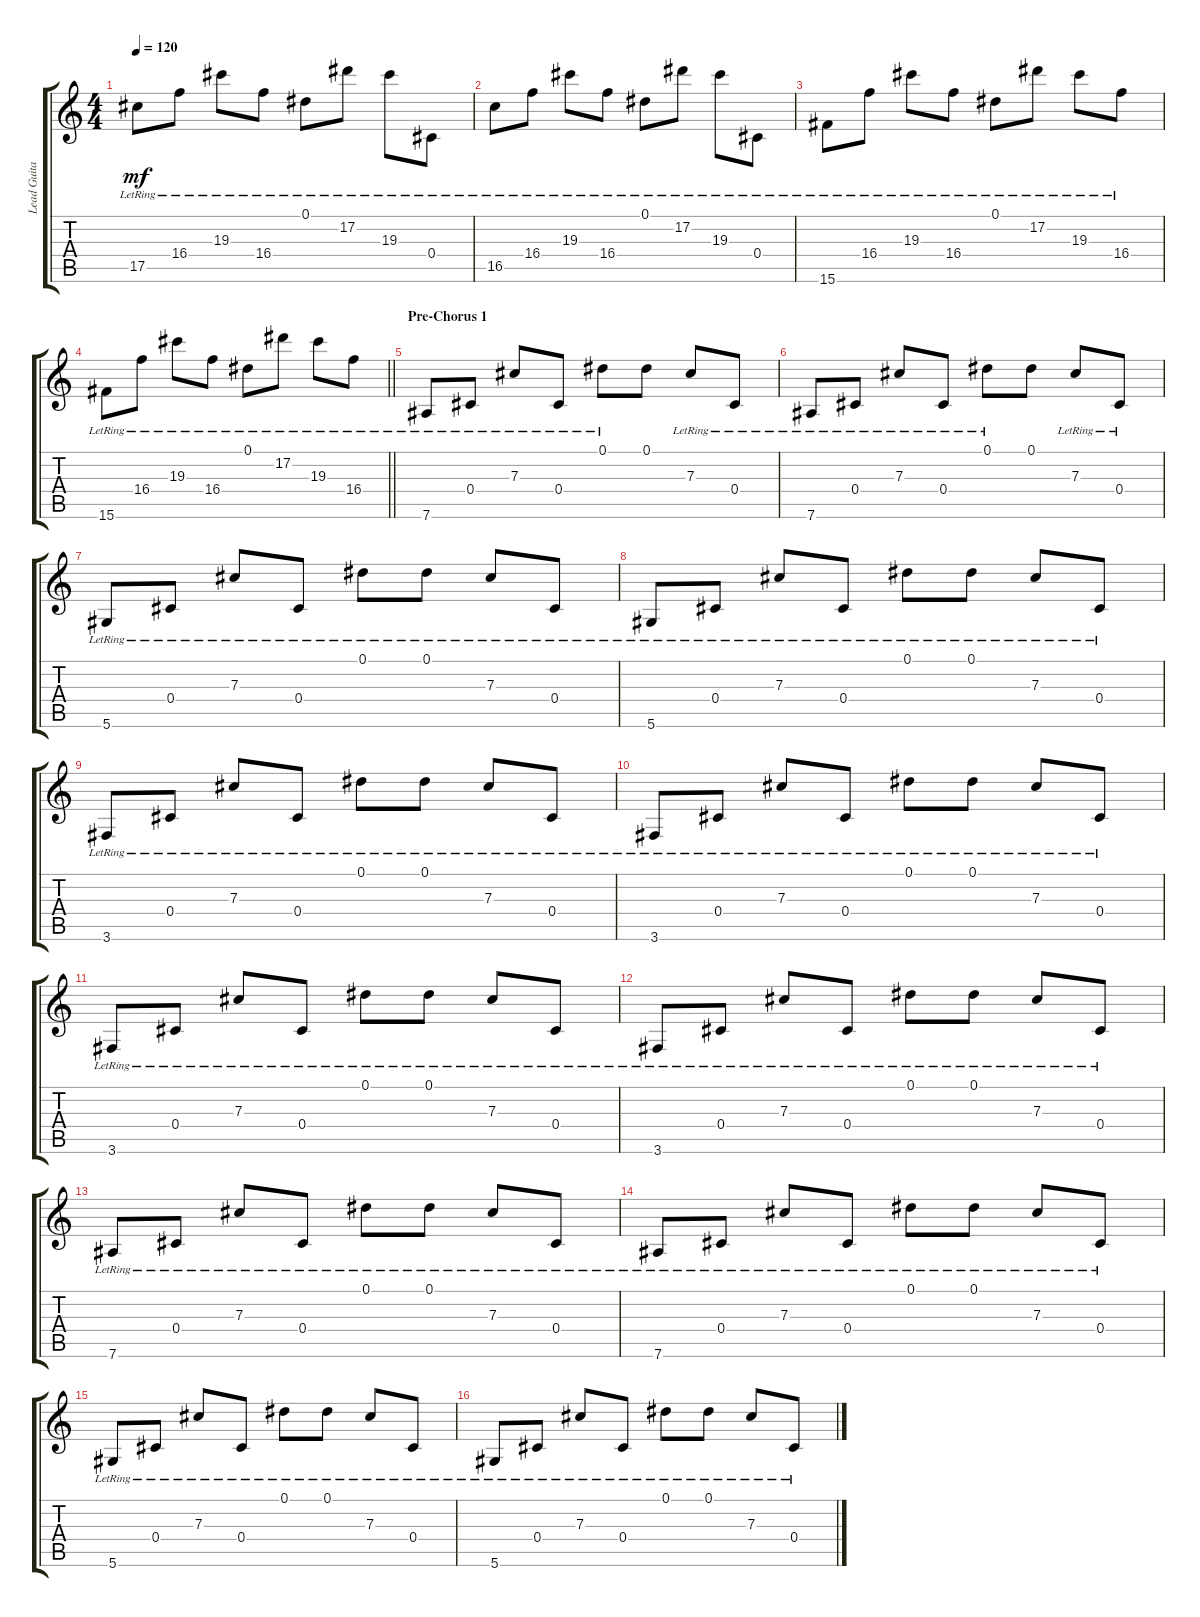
\track ("Lead Guitar 2" "Lead Guita") {instrument overdrivenguitar}
\staff {score tabs}
\tuning (Eb4 Bb3 Gb3 Db3 Ab2 Eb2) {hide}
\ts (4 4)
\tempo 120
\clef g2
\ks c
17.5{lr}.8{dy mf} 16.4{lr}.8 19.3{lr}.8 16.4{lr}.8 0.1{lr}.8 17.2{lr}.8 19.3{lr}.8 0.4{lr}.8 |
16.5{lr}.8 16.4{lr}.8 19.3{lr}.8 16.4{lr}.8 0.1{lr}.8 17.2{lr}.8 19.3{lr}.8 0.4{lr}.8 |
15.6{lr}.8 16.4{lr}.8 19.3{lr}.8 16.4{lr}.8 0.1{lr}.8 17.2{lr}.8 19.3{lr}.8 16.4{lr}.8 |
\barLineRight lightlight
15.6{lr}.8 16.4{lr}.8 19.3{lr}.8 16.4{lr}.8 0.1{lr}.8 17.2{lr}.8 19.3{lr}.8 16.4{lr}.8 |
\section ("" "Pre-Chorus 1")
7.6{lr}.8 0.4{lr}.8 7.3{lr}.8 0.4{lr}.8 0.1{lr}.8 0.1.8 7.3{lr}.8 0.4{lr}.8 |
7.6{lr}.8 0.4{lr}.8 7.3{lr}.8 0.4{lr}.8 0.1{lr}.8 0.1.8 7.3{lr}.8 0.4{lr}.8 |
5.6{lr}.8 0.4{lr}.8 7.3{lr}.8 0.4{lr}.8 0.1{lr}.8 0.1{lr}.8 7.3{lr}.8 0.4{lr}.8 |
5.6{lr}.8 0.4{lr}.8 7.3{lr}.8 0.4{lr}.8 0.1{lr}.8 0.1{lr}.8 7.3{lr}.8 0.4{lr}.8 |
3.6{lr}.8 0.4{lr}.8 7.3{lr}.8 0.4{lr}.8 0.1{lr}.8 0.1{lr}.8 7.3{lr}.8 0.4{lr}.8 |
3.6{lr}.8 0.4{lr}.8 7.3{lr}.8 0.4{lr}.8 0.1{lr}.8 0.1{lr}.8 7.3{lr}.8 0.4{lr}.8 |
3.6{lr}.8 0.4{lr}.8 7.3{lr}.8 0.4{lr}.8 0.1{lr}.8 0.1{lr}.8 7.3{lr}.8 0.4{lr}.8 |
3.6{lr}.8 0.4{lr}.8 7.3{lr}.8 0.4{lr}.8 0.1{lr}.8 0.1{lr}.8 7.3{lr}.8 0.4{lr}.8 |
7.6{lr}.8 0.4{lr}.8 7.3{lr}.8 0.4{lr}.8 0.1{lr}.8 0.1{lr}.8 7.3{lr}.8 0.4{lr}.8 |
7.6{lr}.8 0.4{lr}.8 7.3{lr}.8 0.4{lr}.8 0.1{lr}.8 0.1{lr}.8 7.3{lr}.8 0.4{lr}.8 |
5.6{lr}.8 0.4{lr}.8 7.3{lr}.8 0.4{lr}.8 0.1{lr}.8 0.1{lr}.8 7.3{lr}.8 0.4{lr}.8 |
5.6{lr}.8 0.4{lr}.8 7.3{lr}.8 0.4{lr}.8 0.1{lr}.8 0.1{lr}.8 7.3{lr}.8 0.4{lr}.8
